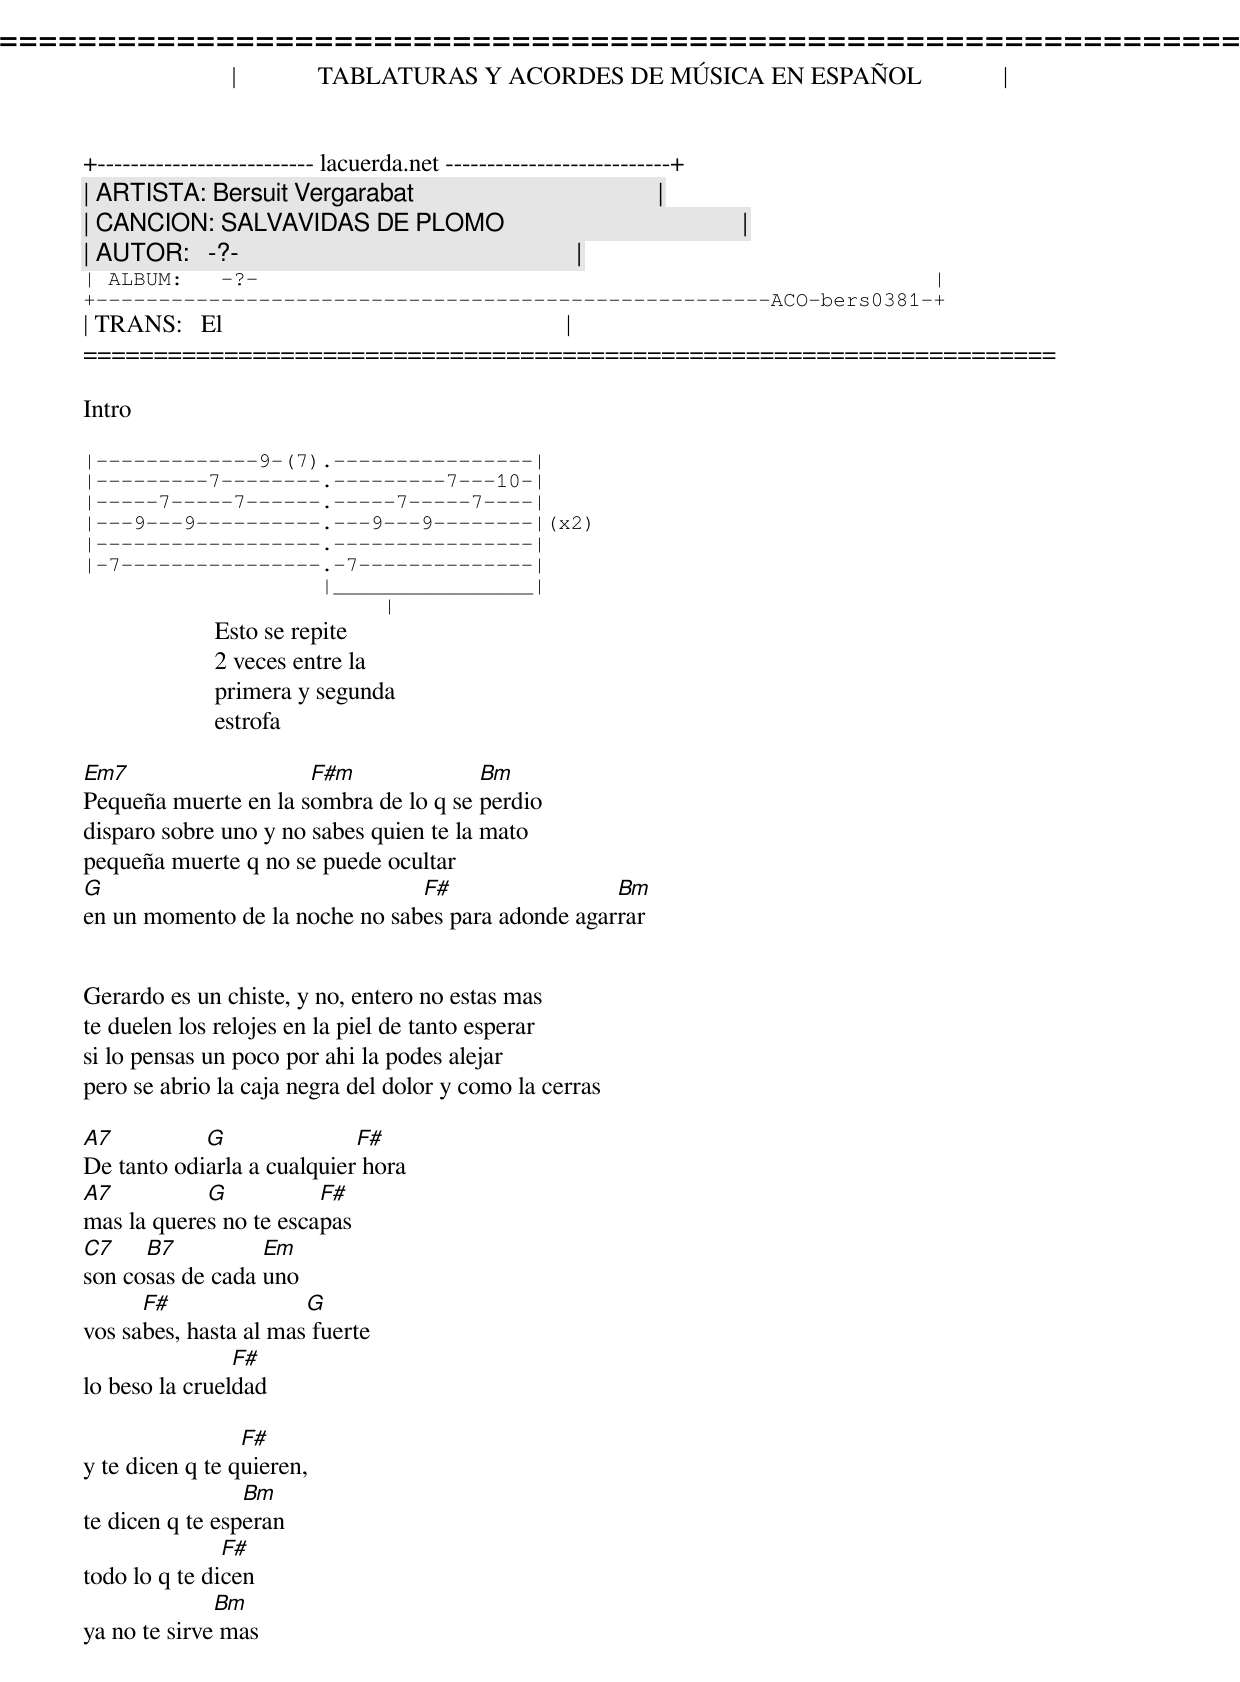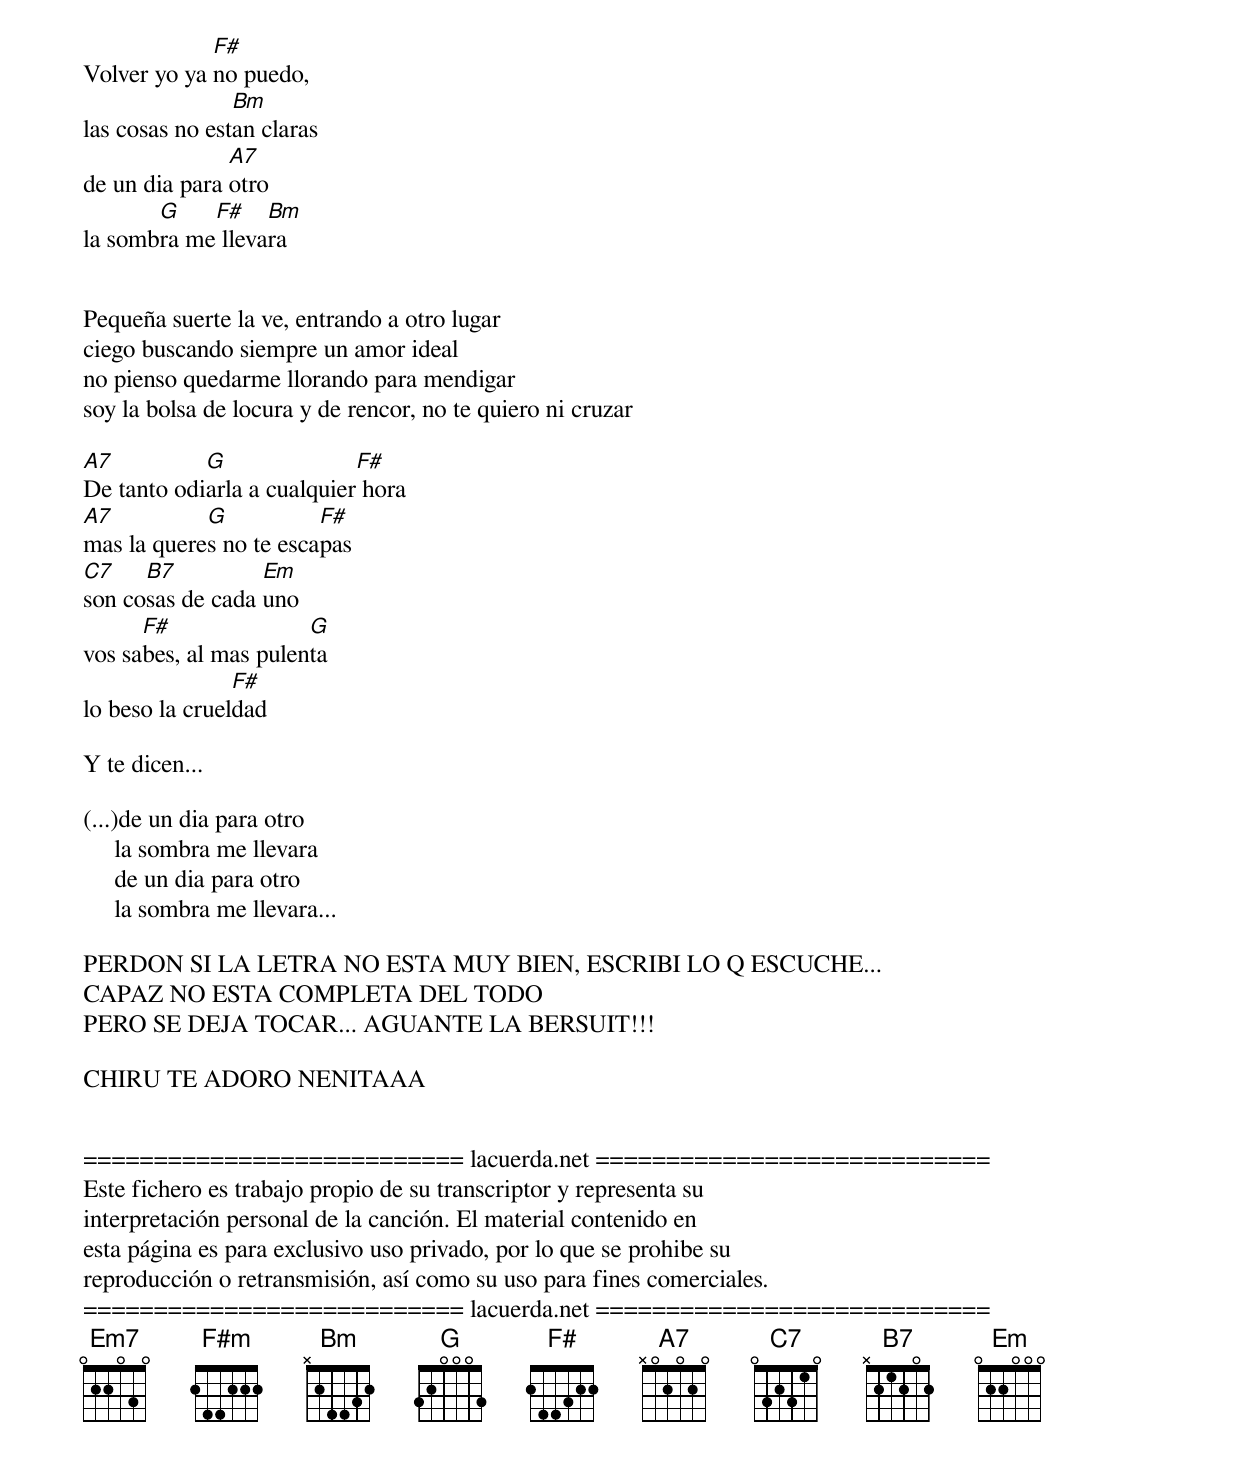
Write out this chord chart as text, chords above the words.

=====================================================================
|             TABLATURAS Y ACORDES DE MÚSICA EN ESPAÑOL             |
+-------------------------- lacuerda.net ---------------------------+
| ARTISTA: Bersuit Vergarabat                                       |
| CANCION: SALVAVIDAS DE PLOMO                                      |
| AUTOR:   -?-                                                      |
| ALBUM:   -?-                                                      |
+------------------------------------------------------ACO-bers0381-+
| TRANS:   El                                                       |
=====================================================================

Intro

|-------------9-(7).----------------|
|---------7--------.---------7---10-|
|-----7-----7------.-----7-----7----|
|---9---9----------.---9---9--------|(x2)
|------------------.----------------|
|-7----------------.-7--------------|
                   |________________|
                        |
                     Esto se repite
                     2 veces entre la
                     primera y segunda
                     estrofa

Em7                   F#m              Bm
Pequeña muerte en la sombra de lo q se perdio
disparo sobre uno y no sabes quien te la mato
pequeña muerte q no se puede ocultar
G                               F#                 Bm
en un momento de la noche no sabes para adonde agarrar


Gerardo es un chiste, y no, entero no estas mas
te duelen los relojes en la piel de tanto esperar
si lo pensas un poco por ahi la podes alejar
pero se abrio la caja negra del dolor y como la cerras

A7          G               F#
De tanto odiarla a cualquier hora
A7          G           F#
mas la queres no te escapas
C7    B7          Em
son cosas de cada uno
      F#               G
vos sabes, hasta al mas fuerte
                F#
lo beso la crueldad

                 F#
y te dicen q te quieren,
                 Bm
te dicen q te esperan
               F#
todo lo q te dicen
              Bm
ya no te sirve mas

             F#
Volver yo ya no puedo,
                Bm
las cosas no estan claras
               A7
de un dia para otro
       G    F#    Bm
la sombra me llevara


Pequeña suerte la ve, entrando a otro lugar
ciego buscando siempre un amor ideal
no pienso quedarme llorando para mendigar
soy la bolsa de locura y de rencor, no te quiero ni cruzar

A7          G               F#
De tanto odiarla a cualquier hora
A7          G           F#
mas la queres no te escapas
C7    B7          Em
son cosas de cada uno
      F#               G
vos sabes, al mas pulenta
                F#
lo beso la crueldad

Y te dicen...

(...)de un dia para otro
     la sombra me llevara
     de un dia para otro
     la sombra me llevara...

PERDON SI LA LETRA NO ESTA MUY BIEN, ESCRIBI LO Q ESCUCHE...
CAPAZ NO ESTA COMPLETA DEL TODO
PERO SE DEJA TOCAR... AGUANTE LA BERSUIT!!!

CHIRU TE ADORO NENITAAA


=========================== lacuerda.net ============================
Este fichero es trabajo propio de su transcriptor y representa su
interpretación personal de la canción. El material contenido en
esta página es para exclusivo uso privado, por lo que se prohibe su
reproducción o retransmisión, así como su uso para fines comerciales.
=========================== lacuerda.net ============================
